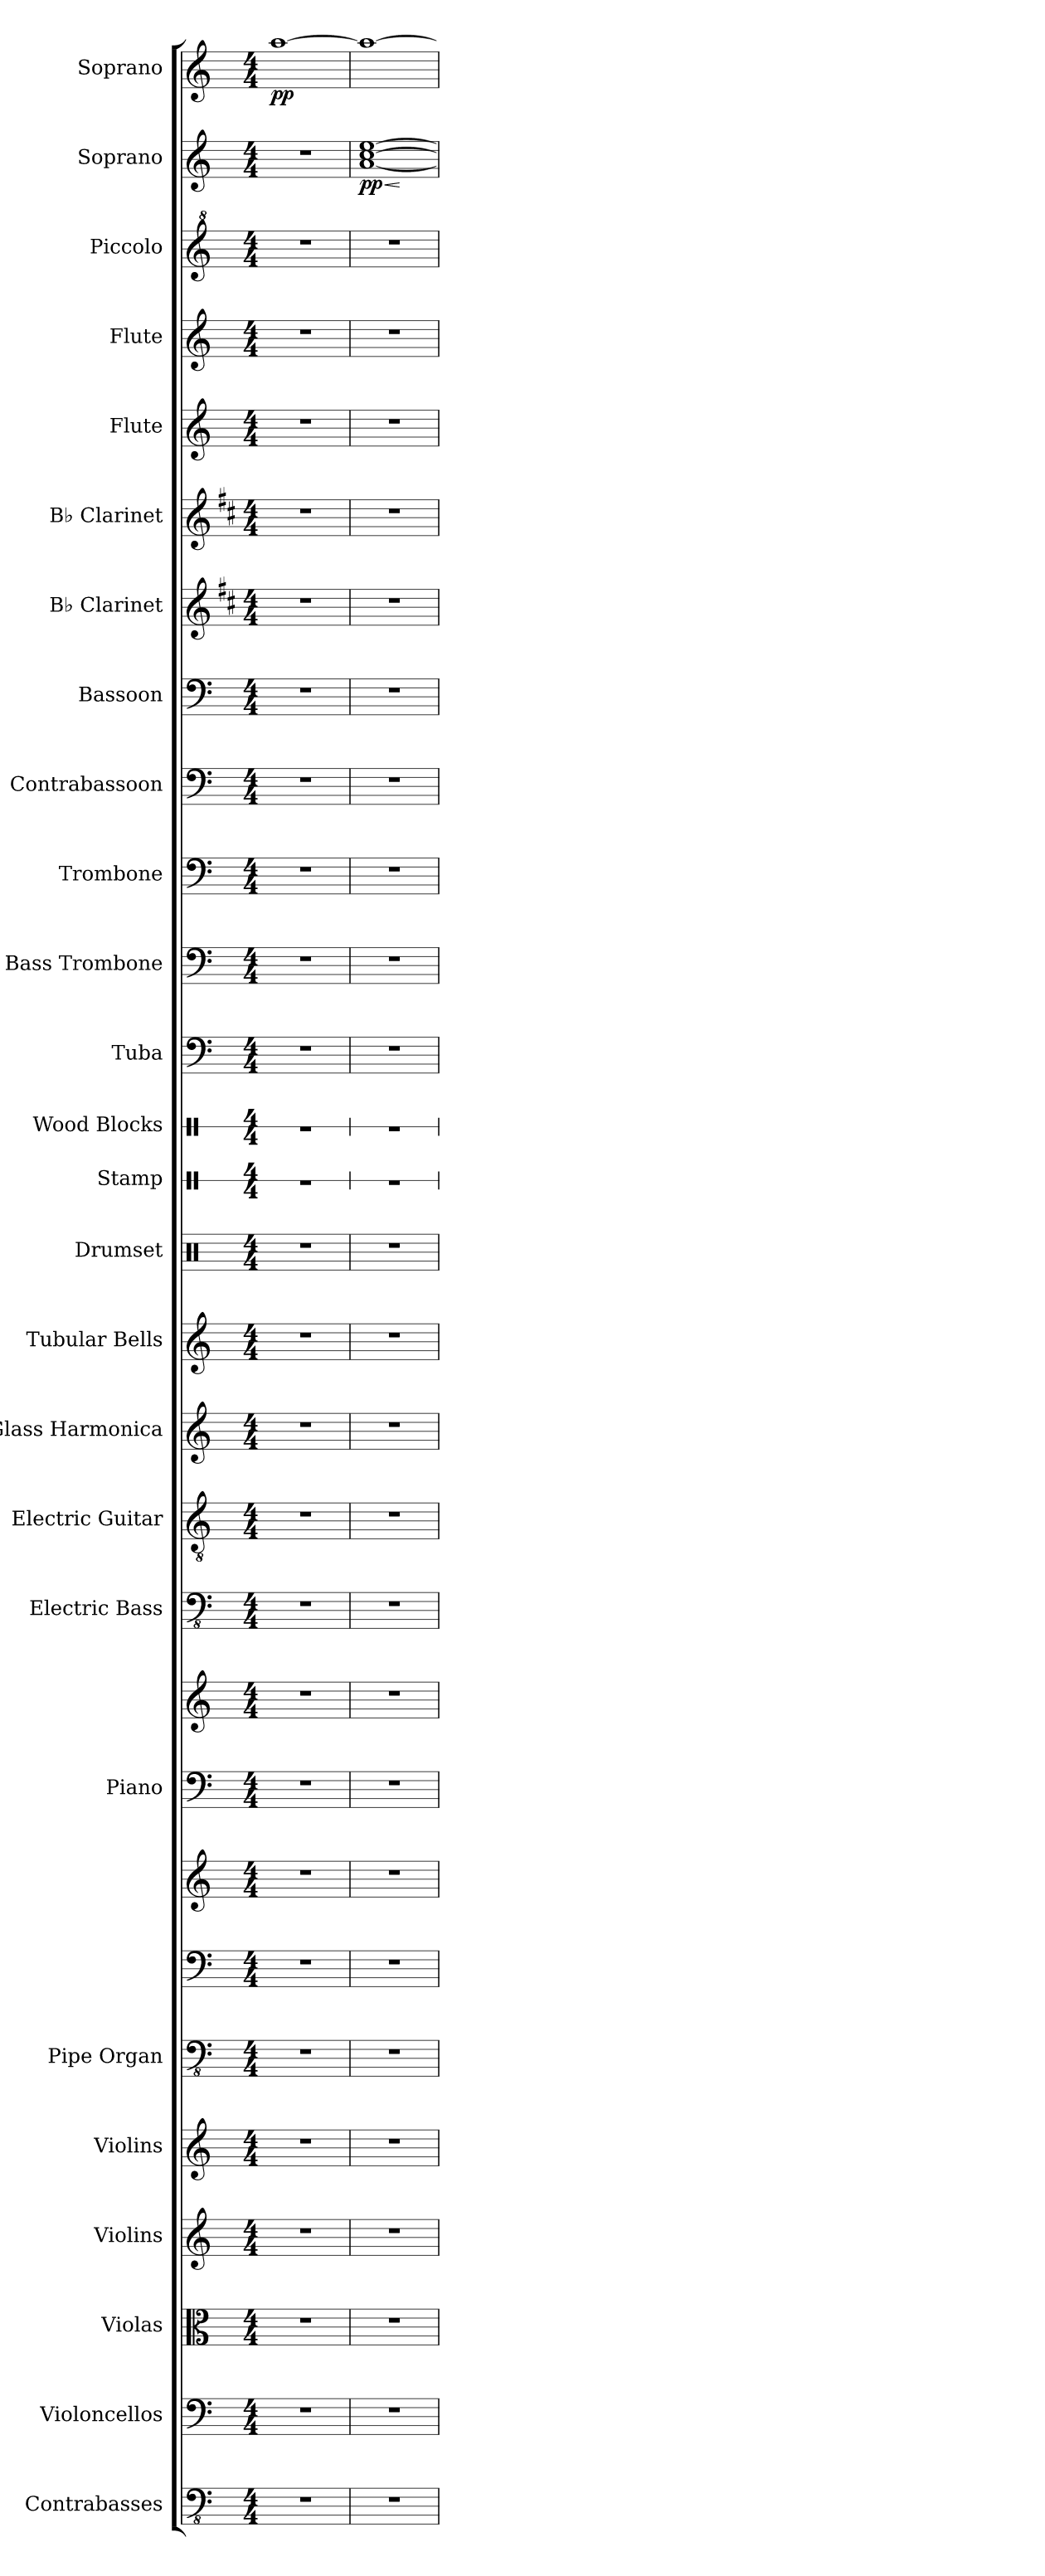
**kern	**kern	**kern	**kern	**kern	**kern	**kern	**kern	**kern	**kern	**kern	**kern	**kern	**kern	**kern	**kern	**kern	**kern	**kern	**kern	**kern	**kern	**kern	**kern	**kern	**kern	**kern	**kern	**dynam	**kern	**dynam
*part26	*part25	*part24	*part23	*part22	*part21	*part21	*part21	*part20	*part20	*part19	*part18	*part17	*part16	*part15	*part14	*part13	*part12	*part11	*part10	*part9	*part8	*part7	*part6	*part5	*part4	*part3	*part2	*part2	*part1	*part1
*staff29	*staff28	*staff27	*staff26	*staff25	*staff24	*staff23	*staff22	*staff21	*staff20	*staff19	*staff18	*staff17	*staff16	*staff15	*staff14	*staff13	*staff12	*staff11	*staff10	*staff9	*staff8	*staff7	*staff6	*staff5	*staff4	*staff3	*staff2	*staff2	*staff1	*staff1
*I"Contrabasses	*I"Violoncellos	*I"Violas	*I"Violins	*I"Violins	*I"Pipe Organ	*	*	*I"Piano	*	*I"Electric Bass	*I"Electric Guitar	*I"Glass Harmonica	*I"Tubular Bells	*I"Drumset	*I"Stamp	*I"Wood Blocks	*I"Tuba	*I"Bass Trombone	*I"Trombone	*I"Contrabassoon	*I"Bassoon	*I"B♭ Clarinet	*I"B♭ Clarinet	*I"Flute	*I"Flute	*I"Piccolo	*I"Soprano	*	*I"Soprano	*
*I'Cbs.	*I'Vcs.	*I'Vlas.	*I'Vlns.	*I'Vlns.	*I'Org.	*	*	*I'Pno.	*	*I'El. B.	*I'El. Guit.	*I'Gla. Har.	*I'Tu. Be.	*I'Drs.	*I'Sta.	*I'Wd. Bl.	*I'Tba.	*I'B. Tbn.	*I'Tbn.	*I'Cbsn.	*I'Bsn.	*I'B♭ Cl.	*I'B♭ Cl.	*I'Fl.	*I'Fl.	*I'Picc.	*I'S.	*	*I'S.	*
*	*	*	*	*	*	*	*	*	*	*	*	*	*	*	*stria1	*stria1	*	*	*	*	*	*	*	*	*	*	*	*	*	*
*clefFv4	*clefF4	*clefC3	*clefG2	*clefG2	*clefFv4	*clefF4	*clefG2	*clefF4	*clefG2	*clefFv4	*clefGv2	*clefG2	*clefG2	*clefX	*clefX	*clefX	*clefF4	*clefF4	*clefF4	*clefF4	*clefF4	*clefG2	*clefG2	*clefG2	*clefG2	*clefG^2	*clefG2	*	*clefG2	*
*	*	*	*	*	*	*	*	*	*	*	*	*	*	*	*	*	*	*	*	*ITrd7c12	*	*ITrd1c2	*ITrd1c2	*	*	*ITrd-7c-12	*	*	*	*
*k[]	*k[]	*k[]	*k[]	*k[]	*k[]	*k[]	*k[]	*k[]	*k[]	*k[]	*k[]	*k[]	*k[]	*k[]	*k[]	*k[]	*k[]	*k[]	*k[]	*k[]	*k[]	*k[]	*k[]	*k[]	*k[]	*k[]	*k[]	*	*k[]	*
*M4/4	*M4/4	*M4/4	*M4/4	*M4/4	*M4/4	*M4/4	*M4/4	*M4/4	*M4/4	*M4/4	*M4/4	*M4/4	*M4/4	*M4/4	*M4/4	*M4/4	*M4/4	*M4/4	*M4/4	*M4/4	*M4/4	*M4/4	*M4/4	*M4/4	*M4/4	*M4/4	*M4/4	*	*M4/4	*
*MM60	*MM60	*MM60	*MM60	*MM60	*MM60	*MM60	*MM60	*MM60	*MM60	*MM60	*MM60	*MM60	*MM60	*MM60	*MM60	*MM60	*MM60	*MM60	*MM60	*MM60	*MM60	*MM60	*MM60	*MM60	*MM60	*MM60	*MM60	*	*MM60	*
=1	=1	=1	=1	=1	=1	=1	=1	=1	=1	=1	=1	=1	=1	=1	=1	=1	=1	=1	=1	=1	=1	=1	=1	=1	=1	=1	=1	=1	=1	=1
!	!	!	!	!	!	!	!	!	!	!	!	!	!	!	!	!	!	!	!	!	!	!	!	!	!	!	!	!	!	!LO:DY:b
1r	1r	1r	1r	1r	1r	1r	1r	1r	1r	1r	1r	1r	1r	1r	1r	1r	1r	1r	1r	1r	1r	1r	1r	1r	1r	1r	1r	.	[1aa	pp
=2	=2	=2	=2	=2	=2	=2	=2	=2	=2	=2	=2	=2	=2	=2	=2	=2	=2	=2	=2	=2	=2	=2	=2	=2	=2	=2	=2	=2	=2	=2
!	!	!	!	!	!	!	!	!	!	!	!	!	!	!	!	!	!	!	!	!	!	!	!	!	!	!	!	!LO:HP:b	!	!
!	!	!	!	!	!	!	!	!	!	!	!	!	!	!	!	!	!	!	!	!	!	!	!	!	!	!	!	!LO:DY:n=1:b	!	!
1r	1r	1r	1r	1r	1r	1r	1r	1r	1r	1r	1r	1r	1r	1r	1r	1r	1r	1r	1r	1r	1r	1r	1r	1r	1r	1r	[1a [1cc [1ee	< pp	1aa_	.
.	.	.	.	.	.	.	.	.	.	.	.	.	.	.	.	.	.	.	.	.	.	.	.	.	.	.	.	[	.	.
=	=	=	=	=	=	=	=	=	=	=	=	=	=	=	=	=	=	=	=	=	=	=	=	=	=	=	=	=	=	=
*-	*-	*-	*-	*-	*-	*-	*-	*-	*-	*-	*-	*-	*-	*-	*-	*-	*-	*-	*-	*-	*-	*-	*-	*-	*-	*-	*-	*-	*-	*-
